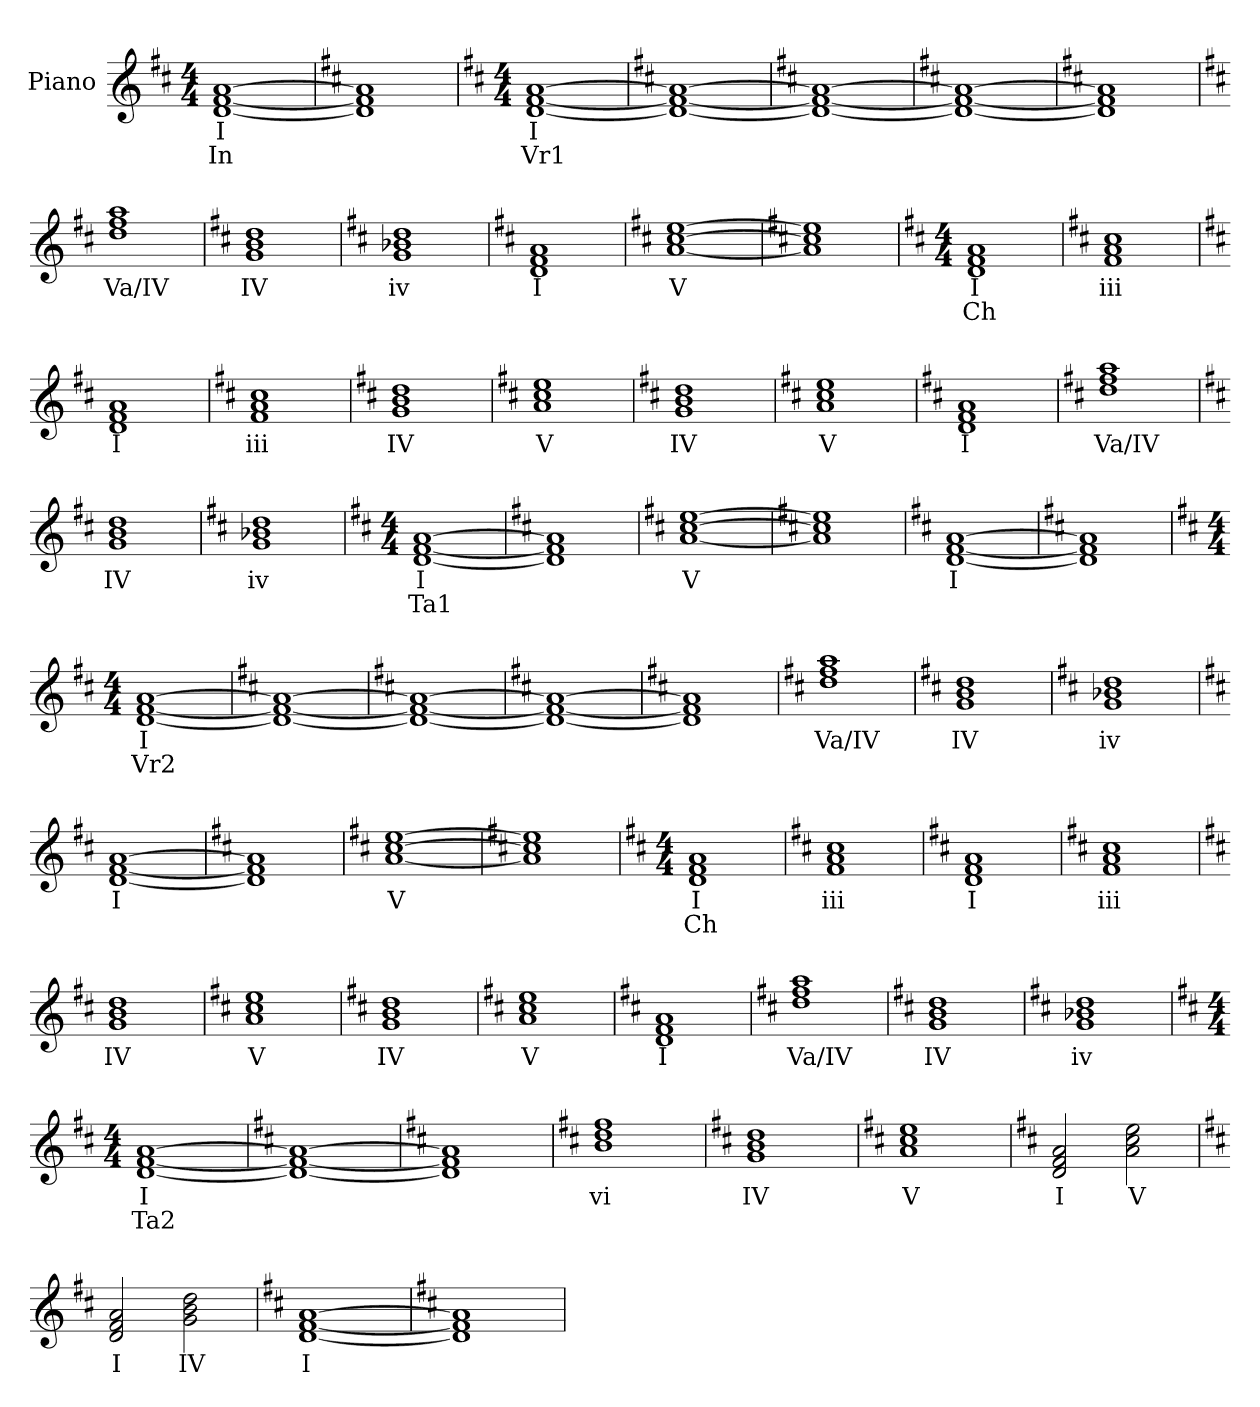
**kern	**text	**text
*part1	*part1	*part1
*staff1	*staff1	*staff1
*I"Piano	*	*
*I'Pno	*	*
*k[f#c#]	*	*
*D:	*	*
*M4/4	*	*
=	=	=
[1d [1f# [1a	I	In
=	=	=
*k[f#c#]	*	*
*D:	*	*
1d] 1f#] 1a]	.	.
=	=	=
*k[f#c#]	*	*
*D:	*	*
*M4/4	*	*
[1d [1f# [1a	I	Vr1
=	=	=
*k[f#c#]	*	*
*D:	*	*
1d_ 1f#_ 1a_	.	.
=	=	=
*k[f#c#]	*	*
*D:	*	*
1d_ 1f#_ 1a_	.	.
=	=	=
*k[f#c#]	*	*
*D:	*	*
1d_ 1f#_ 1a_	.	.
=	=	=
*k[f#c#]	*	*
*D:	*	*
1d] 1f#] 1a]	.	.
=	=	=
*k[f#c#]	*	*
*D:	*	*
1dd 1ff# 1aa	Va/IV	.
=	=	=
*k[f#c#]	*	*
*D:	*	*
1g 1b 1dd	IV	.
=	=	=
*k[f#c#]	*	*
*D:	*	*
1g 1b-X 1dd	iv	.
=	=	=
*k[f#c#]	*	*
*D:	*	*
1d 1f# 1a	I	.
=	=	=
*k[f#c#]	*	*
*D:	*	*
[1a [1cc# [1ee	V	.
=	=	=
*k[f#c#]	*	*
*D:	*	*
1a] 1cc#] 1ee]	.	.
=	=	=
*k[f#c#]	*	*
*D:	*	*
*M4/4	*	*
1d 1f# 1a	I	Ch
=	=	=
*k[f#c#]	*	*
*D:	*	*
1f# 1a 1cc#	iii	.
=	=	=
*k[f#c#]	*	*
*D:	*	*
1d 1f# 1a	I	.
=	=	=
*k[f#c#]	*	*
*D:	*	*
1f# 1a 1cc#	iii	.
=	=	=
*k[f#c#]	*	*
*D:	*	*
1g 1b 1dd	IV	.
=	=	=
*k[f#c#]	*	*
*D:	*	*
1a 1cc# 1ee	V	.
=	=	=
*k[f#c#]	*	*
*D:	*	*
1g 1b 1dd	IV	.
=	=	=
*k[f#c#]	*	*
*D:	*	*
1a 1cc# 1ee	V	.
=	=	=
*k[f#c#]	*	*
*D:	*	*
1d 1f# 1a	I	.
=	=	=
*k[f#c#]	*	*
*D:	*	*
1dd 1ff# 1aa	Va/IV	.
=	=	=
*k[f#c#]	*	*
*D:	*	*
1g 1b 1dd	IV	.
=	=	=
*k[f#c#]	*	*
*D:	*	*
1g 1b-X 1dd	iv	.
=	=	=
*k[f#c#]	*	*
*D:	*	*
*M4/4	*	*
[1d [1f# [1a	I	Ta1
=	=	=
*k[f#c#]	*	*
*D:	*	*
1d] 1f#] 1a]	.	.
=	=	=
*k[f#c#]	*	*
*D:	*	*
[1a [1cc# [1ee	V	.
=	=	=
*k[f#c#]	*	*
*D:	*	*
1a] 1cc#] 1ee]	.	.
=	=	=
*k[f#c#]	*	*
*D:	*	*
[1d [1f# [1a	I	.
=	=	=
*k[f#c#]	*	*
*D:	*	*
1d] 1f#] 1a]	.	.
=	=	=
*k[f#c#]	*	*
*D:	*	*
*M4/4	*	*
[1d [1f# [1a	I	Vr2
=	=	=
*k[f#c#]	*	*
*D:	*	*
1d_ 1f#_ 1a_	.	.
=	=	=
*k[f#c#]	*	*
*D:	*	*
1d_ 1f#_ 1a_	.	.
=	=	=
*k[f#c#]	*	*
*D:	*	*
1d_ 1f#_ 1a_	.	.
=	=	=
*k[f#c#]	*	*
*D:	*	*
1d] 1f#] 1a]	.	.
=	=	=
*k[f#c#]	*	*
*D:	*	*
1dd 1ff# 1aa	Va/IV	.
=	=	=
*k[f#c#]	*	*
*D:	*	*
1g 1b 1dd	IV	.
=	=	=
*k[f#c#]	*	*
*D:	*	*
1g 1b-X 1dd	iv	.
=	=	=
*k[f#c#]	*	*
*D:	*	*
[1d [1f# [1a	I	.
=	=	=
*k[f#c#]	*	*
*D:	*	*
1d] 1f#] 1a]	.	.
=	=	=
*k[f#c#]	*	*
*D:	*	*
[1a [1cc# [1ee	V	.
=	=	=
*k[f#c#]	*	*
*D:	*	*
1a] 1cc#] 1ee]	.	.
=	=	=
*k[f#c#]	*	*
*D:	*	*
*M4/4	*	*
1d 1f# 1a	I	Ch
=	=	=
*k[f#c#]	*	*
*D:	*	*
1f# 1a 1cc#	iii	.
=	=	=
*k[f#c#]	*	*
*D:	*	*
1d 1f# 1a	I	.
=	=	=
*k[f#c#]	*	*
*D:	*	*
1f# 1a 1cc#	iii	.
=	=	=
*k[f#c#]	*	*
*D:	*	*
1g 1b 1dd	IV	.
=	=	=
*k[f#c#]	*	*
*D:	*	*
1a 1cc# 1ee	V	.
=	=	=
*k[f#c#]	*	*
*D:	*	*
1g 1b 1dd	IV	.
=	=	=
*k[f#c#]	*	*
*D:	*	*
1a 1cc# 1ee	V	.
=	=	=
*k[f#c#]	*	*
*D:	*	*
1d 1f# 1a	I	.
=	=	=
*k[f#c#]	*	*
*D:	*	*
1dd 1ff# 1aa	Va/IV	.
=	=	=
*k[f#c#]	*	*
*D:	*	*
1g 1b 1dd	IV	.
=	=	=
*k[f#c#]	*	*
*D:	*	*
1g 1b-X 1dd	iv	.
=	=	=
*k[f#c#]	*	*
*D:	*	*
*M4/4	*	*
[1d [1f# [1a	I	Ta2
=	=	=
*k[f#c#]	*	*
*D:	*	*
1d_ 1f#_ 1a_	.	.
=	=	=
*k[f#c#]	*	*
*D:	*	*
1d] 1f#] 1a]	.	.
=	=	=
*k[f#c#]	*	*
*D:	*	*
1b 1dd 1ff#	vi	.
=	=	=
*k[f#c#]	*	*
*D:	*	*
1g 1b 1dd	IV	.
=	=	=
*k[f#c#]	*	*
*D:	*	*
1a 1cc# 1ee	V	.
=	=	=
*k[f#c#]	*	*
*D:	*	*
2d 2f# 2a	I	.
2a 2cc# 2ee	V	.
=	=	=
*k[f#c#]	*	*
*D:	*	*
2d 2f# 2a	I	.
2g 2b 2dd	IV	.
=	=	=
*k[f#c#]	*	*
*D:	*	*
[1d [1f# [1a	I	.
=	=	=
*k[f#c#]	*	*
*D:	*	*
1d] 1f#] 1a]	.	.
=	=	=
*-	*-	*-
